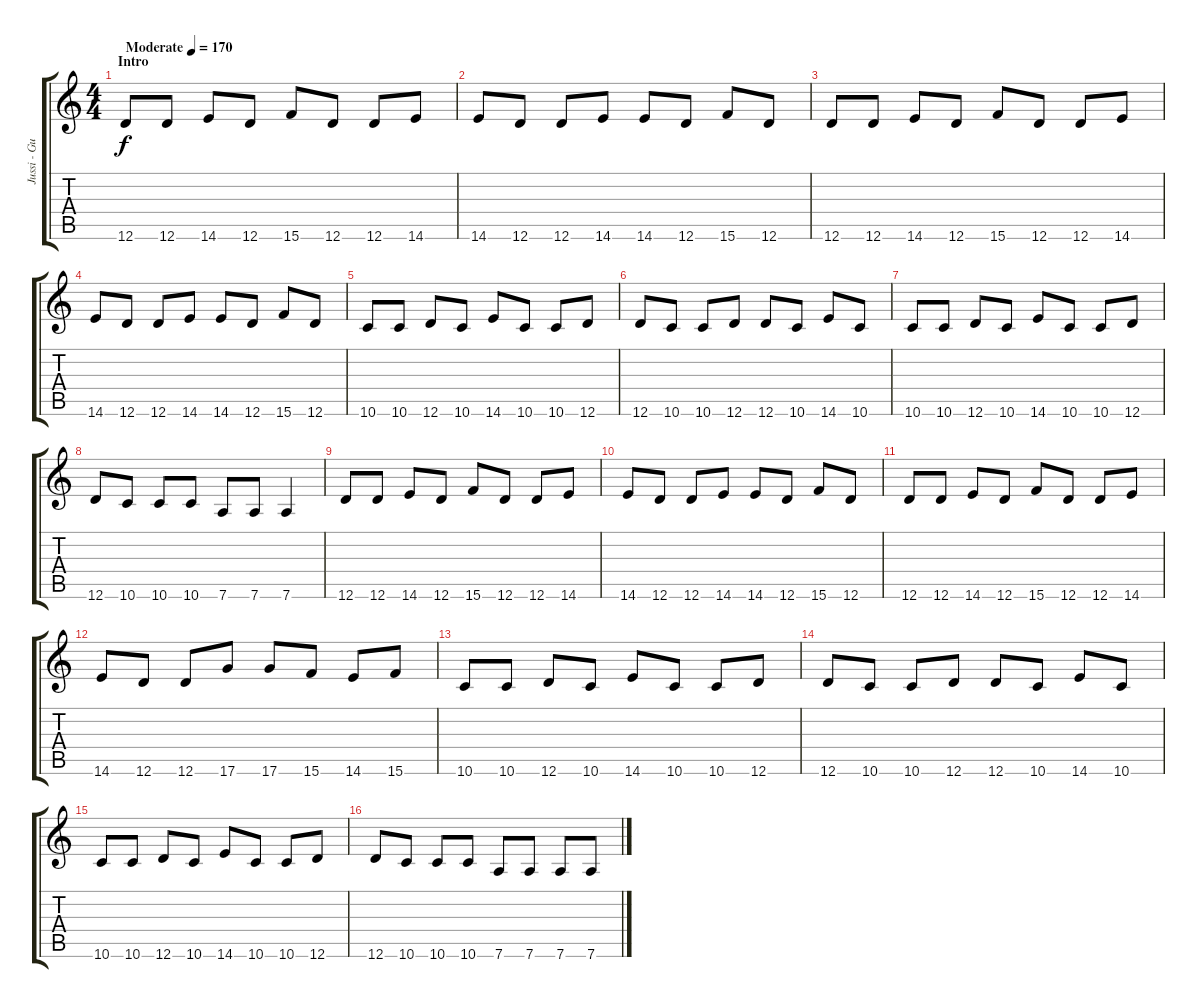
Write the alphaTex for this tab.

\track ("Jussi - Guitar" "Jussi - Gu") {instrument overdrivenguitar}
\staff {score tabs}
\tuning (E4 B3 G3 D3 A2 D2) {hide}
\ts (4 4)
\section ("" "Intro")
\tempo (170 "Moderate")
\clef g2
\ks c
12.6.8{dy f instrument overdrivenguitar} 12.6.8 14.6.8 12.6.8 15.6.8 12.6.8 12.6.8 14.6.8 |
14.6.8 12.6.8 12.6.8 14.6.8 14.6.8 12.6.8 15.6.8 12.6.8 |
12.6.8 12.6.8 14.6.8 12.6.8 15.6.8 12.6.8 12.6.8 14.6.8 |
14.6.8 12.6.8 12.6.8 14.6.8 14.6.8 12.6.8 15.6.8 12.6.8 |
10.6.8 10.6.8 12.6.8 10.6.8 14.6.8 10.6.8 10.6.8 12.6.8 |
12.6.8 10.6.8 10.6.8 12.6.8 12.6.8 10.6.8 14.6.8 10.6.8 |
10.6.8 10.6.8 12.6.8 10.6.8 14.6.8 10.6.8 10.6.8 12.6.8 |
12.6.8 10.6.8 10.6.8 10.6.8 7.6.8 7.6.8 7.6.4 |
12.6.8 12.6.8 14.6.8 12.6.8 15.6.8 12.6.8 12.6.8 14.6.8 |
14.6.8 12.6.8 12.6.8 14.6.8 14.6.8 12.6.8 15.6.8 12.6.8 |
12.6.8 12.6.8 14.6.8 12.6.8 15.6.8 12.6.8 12.6.8 14.6.8 |
14.6.8 12.6.8 12.6.8 17.6.8 17.6.8 15.6.8 14.6.8 15.6.8 |
10.6.8 10.6.8 12.6.8 10.6.8 14.6.8 10.6.8 10.6.8 12.6.8 |
12.6.8 10.6.8 10.6.8 12.6.8 12.6.8 10.6.8 14.6.8 10.6.8 |
10.6.8 10.6.8 12.6.8 10.6.8 14.6.8 10.6.8 10.6.8 12.6.8 |
12.6.8 10.6.8 10.6.8 10.6.8 7.6.8 7.6.8 7.6.8 7.6.8
